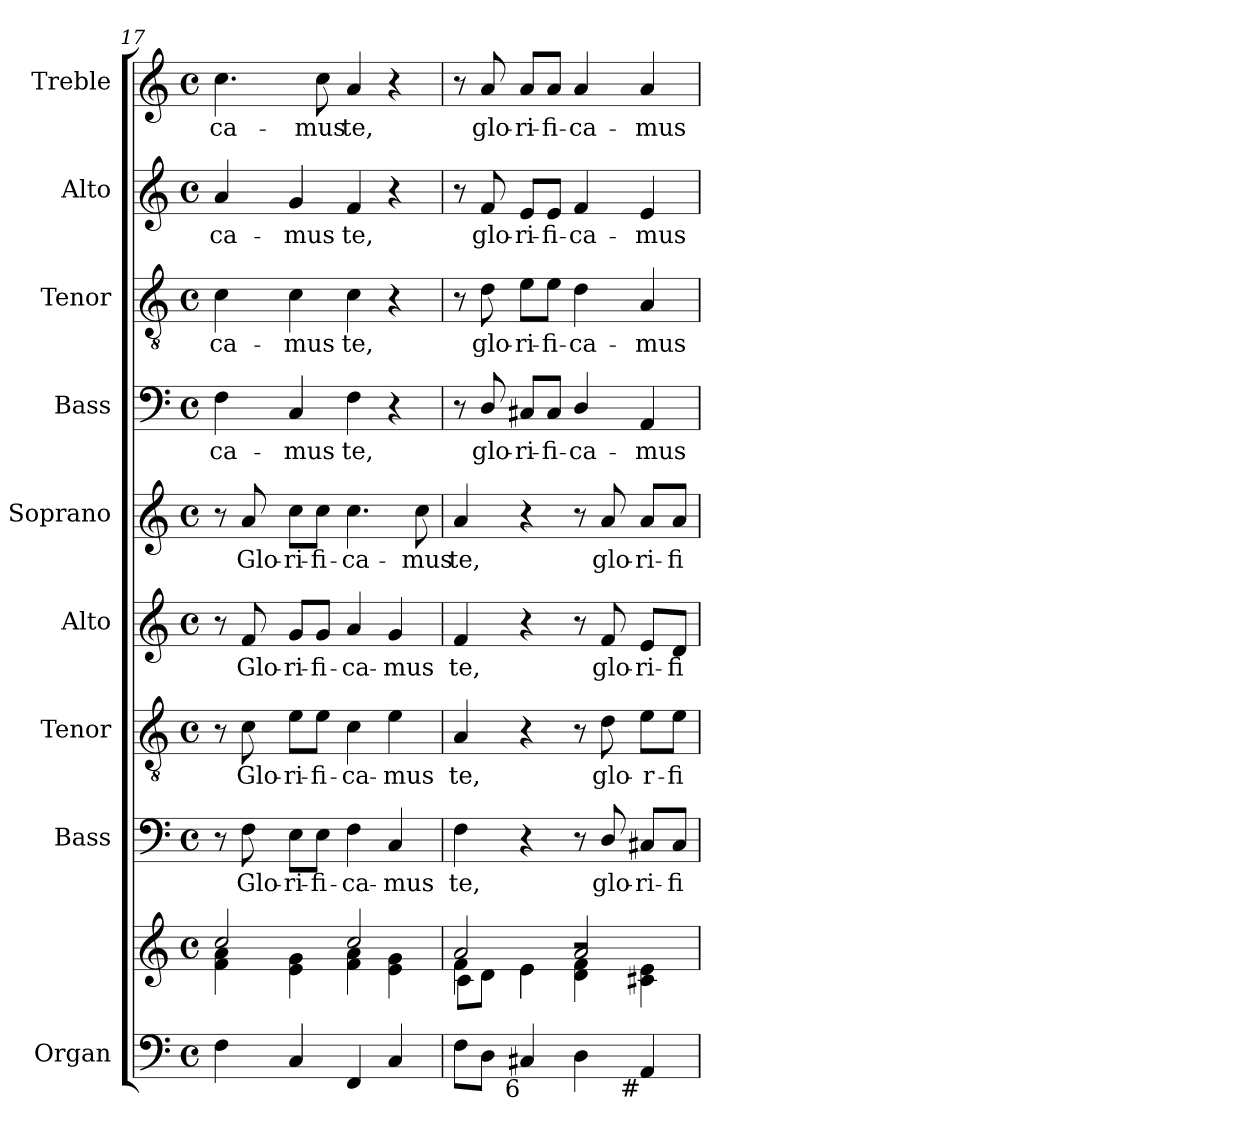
**kern	**kern	**kern	**text	**kern	**text	**kern	**text	**kern	**text	**kern	**text	**kern	**text	**kern	**text	**kern	**text
*part9	*part9	*part8	*part8	*part7	*part7	*part6	*part6	*part5	*part5	*part4	*part4	*part3	*part3	*part2	*part2	*part1	*part1
*staff10	*staff9	*staff8	*staff8	*staff7	*staff7	*staff6	*staff6	*staff5	*staff5	*staff4	*staff4	*staff3	*staff3	*staff2	*staff2	*staff1	*staff1
*I"Organ	*	*I"Bass	*	*I"Tenor	*	*I"Alto	*	*I"Soprano	*	*I"Bass	*	*I"Tenor	*	*I"Alto	*	*I"Treble	*
*I'Org.	*	*I'B.	*	*I'T.	*	*I'A.	*	*I'S.	*	*I'B.	*	*I'T.	*	*I'A.	*	*I'Tr.	*
*clefF4	*clefG2	*clefF4	*	*clefGv2	*	*clefG2	*	*clefG2	*	*clefF4	*	*clefGv2	*	*clefG2	*	*clefG2	*
*	*	*	*	*ITrd7c12	*	*	*	*	*	*	*	*ITrd7c12	*	*	*	*	*
*k[]	*k[]	*k[]	*	*k[]	*	*k[]	*	*k[]	*	*k[]	*	*k[]	*	*k[]	*	*k[]	*
*C:	*C:	*C:	*	*C:	*	*C:	*	*C:	*	*C:	*	*C:	*	*C:	*	*C:	*
*M4/4	*M4/4	*M4/4	*	*M4/4	*	*M4/4	*	*M4/4	*	*M4/4	*	*M4/4	*	*M4/4	*	*M4/4	*
*met(c)	*met(c)	*met(c)	*	*met(c)	*	*met(c)	*	*met(c)	*	*met(c)	*	*met(c)	*	*met(c)	*	*met(c)	*
=17	=17	=17	=17	=17	=17	=17	=17	=17	=17	=17	=17	=17	=17	=17	=17	=17	=17
*	*^	*	*	*	*	*	*	*	*	*	*	*	*	*	*	*	*
!	!	!	!	!	!	!	!	!	!	!	!	!LO:LY:b:color=#000000	!	!	!	!	!	!
!	!	!	!	!	!	!	!	!	!	!	!	!	!	!LO:LY:b:color=#000000	!	!	!	!
!	!	!	!	!	!	!	!	!	!	!	!	!	!	!	!	!LO:LY:b:color=#000000	!	!
!	!	!	!	!	!	!	!	!	!	!	!	!	!	!	!	!	!	!LO:LY:b:color=#000000
4Fi\	2cci/	4fi\ 4ai	8r	.	8r	.	8r	.	8r	.	4Fi\	-ca-	4Ci\	-ca-	4ai/	-ca-	4.cci\	-ca-
!	!	!	!	!LO:LY:b:color=#000000	!	!	!	!	!	!	!	!	!	!	!	!	!	!
!	!	!	!	!	!	!LO:LY:b:color=#000000	!	!	!	!	!	!	!	!	!	!	!	!
!	!	!	!	!	!	!	!	!LO:LY:b:color=#000000	!	!	!	!	!	!	!	!	!	!
!	!	!	!	!	!	!	!	!	!	!LO:LY:b:color=#000000	!	!	!	!	!	!	!	!
.	.	.	8Fi\	Glo-	8Ci\	Glo-	8fi/	Glo-	8ai/	Glo-	.	.	.	.	.	.	.	.
!	!	!	!	!LO:LY:b:color=#000000	!	!	!	!	!	!	!	!	!	!	!	!	!	!
!	!	!	!	!	!	!LO:LY:b:color=#000000	!	!	!	!	!	!	!	!	!	!	!	!
!	!	!	!	!	!	!	!	!LO:LY:b:color=#000000	!	!	!	!	!	!	!	!	!	!
!	!	!	!	!	!	!	!	!	!	!LO:LY:b:color=#000000	!	!	!	!	!	!	!	!
!	!	!	!	!	!	!	!	!	!	!	!	!LO:LY:b:color=#000000	!	!	!	!	!	!
!	!	!	!	!	!	!	!	!	!	!	!	!	!	!LO:LY:b:color=#000000	!	!	!	!
!	!	!	!	!	!	!	!	!	!	!	!	!	!	!	!	!LO:LY:b:color=#000000	!	!
4Ci/	.	4ei\ 4gi	8Ei\L	-ri-	8Ei\L	-ri-	8gi/L	-ri-	8cci\L	-ri-	4Ci/	-mus	4Ci\	-mus	4gi/	-mus	.	.
!	!	!	!	!LO:LY:b:color=#000000	!	!	!	!	!	!	!	!	!	!	!	!	!	!
!	!	!	!	!	!	!LO:LY:b:color=#000000	!	!	!	!	!	!	!	!	!	!	!	!
!	!	!	!	!	!	!	!	!LO:LY:b:color=#000000	!	!	!	!	!	!	!	!	!	!
!	!	!	!	!	!	!	!	!	!	!LO:LY:b:color=#000000	!	!	!	!	!	!	!	!
!	!	!	!	!	!	!	!	!	!	!	!	!	!	!	!	!	!	!LO:LY:b:color=#000000
.	.	.	8Ei\J	-fi-	8Ei\J	-fi-	8gi/J	-fi-	8cci\J	-fi-	.	.	.	.	.	.	8cci\	-mus
!	!	!	!	!LO:LY:b:color=#000000	!	!	!	!	!	!	!	!	!	!	!	!	!	!
!	!	!	!	!	!	!LO:LY:b:color=#000000	!	!	!	!	!	!	!	!	!	!	!	!
!	!	!	!	!	!	!	!	!LO:LY:b:color=#000000	!	!	!	!	!	!	!	!	!	!
!	!	!	!	!	!	!	!	!	!	!LO:LY:b:color=#000000	!	!	!	!	!	!	!	!
!	!	!	!	!	!	!	!	!	!	!	!	!LO:LY:b:color=#000000	!	!	!	!	!	!
!	!	!	!	!	!	!	!	!	!	!	!	!	!	!LO:LY:b:color=#000000	!	!	!	!
!	!	!	!	!	!	!	!	!	!	!	!	!	!	!	!	!LO:LY:b:color=#000000	!	!
!	!	!	!	!	!	!	!	!	!	!	!	!	!	!	!	!	!	!LO:LY:b:color=#000000
4FFi/	2cci/	4fi\ 4ai	4Fi\	-ca-	4Ci\	-ca-	4ai/	-ca-	4.cci\	-ca-	4Fi\	te,	4Ci\	te,	4fi/	te,	4ai/	te,
!	!	!	!	!LO:LY:b:color=#000000	!	!	!	!	!	!	!	!	!	!	!	!	!	!
!	!	!	!	!	!	!LO:LY:b:color=#000000	!	!	!	!	!	!	!	!	!	!	!	!
!	!	!	!	!	!	!	!	!LO:LY:b:color=#000000	!	!	!	!	!	!	!	!	!	!
4Ci/	.	4ei\ 4gi	4Ci/	-mus	4Ei\	-mus	4gi/	-mus	.	.	4r	.	4r	.	4r	.	4r	.
!	!	!	!	!	!	!	!	!	!	!LO:LY:b:color=#000000	!	!	!	!	!	!	!	!
.	.	.	.	.	.	.	.	.	8cci\	-mus	.	.	.	.	.	.	.	.
=18	=18	=18	=18	=18	=18	=18	=18	=18	=18	=18	=18	=18	=18	=18	=18	=18	=18	=18
*	*	*^	*	*	*	*	*	*	*	*	*	*	*	*	*	*	*	*
!	!	!	!	!	!LO:LY:b:color=#000000	!	!	!	!	!	!	!	!	!	!	!	!	!	!
!	!	!	!	!	!	!	!LO:LY:b:color=#000000	!	!	!	!	!	!	!	!	!	!	!	!
!	!	!	!	!	!	!	!	!	!LO:LY:b:color=#000000	!	!	!	!	!	!	!	!	!	!
!	!	!	!	!	!	!	!	!	!	!	!LO:LY:b:color=#000000	!	!	!	!	!	!	!	!
8Fi\L	2ai/	4fi\	8ci\L	4Fi\	te,	4AAi/	te,	4fi/	te,	4ai/	te,	8r	.	8r	.	8r	.	8r	.
!	!	!	!	!	!	!	!	!	!	!	!	!	!LO:LY:b:color=#000000	!	!	!	!	!	!
!	!	!	!	!	!	!	!	!	!	!	!	!	!	!	!LO:LY:b:color=#000000	!	!	!	!
!	!	!	!	!	!	!	!	!	!	!	!	!	!	!	!	!	!LO:LY:b:color=#000000	!	!
!	!	!	!	!	!	!	!	!	!	!	!	!	!	!	!	!	!	!	!LO:LY:b:color=#000000
8Di\J	.	.	8di\J	.	.	.	.	.	.	.	.	8Di/	glo-	8Di\	glo-	8fi/	glo-	8ai/	glo-
!	!	!	!	!	!	!	!	!	!	!	!	!	!LO:LY:b:color=#000000	!	!	!	!	!	!
!	!	!	!	!	!	!	!	!	!	!	!	!	!	!	!LO:LY:b:color=#000000	!	!	!	!
!	!	!	!	!	!	!	!	!	!	!	!	!	!	!	!	!	!LO:LY:b:color=#000000	!	!
!LO:TX:b:rj:t=6	!	!	!	!	!	!	!	!	!	!	!	!	!	!	!	!	!	!	!
!	!	!	!	!	!	!	!	!	!	!	!	!	!	!	!	!	!	!	!LO:LY:b:color=#000000
4C#Xi/	.	4ei\	4ei\	4r	.	4r	.	4r	.	4r	.	8C#Xi/L	-ri-	8Ei\L	-ri-	8ei/L	-ri-	8ai/L	-ri-
!	!	!	!	!	!	!	!	!	!	!	!	!	!LO:LY:b:color=#000000	!	!	!	!	!	!
!	!	!	!	!	!	!	!	!	!	!	!	!	!	!	!LO:LY:b:color=#000000	!	!	!	!
!	!	!	!	!	!	!	!	!	!	!	!	!	!	!	!	!	!LO:LY:b:color=#000000	!	!
!	!	!	!	!	!	!	!	!	!	!	!	!	!	!	!	!	!	!	!LO:LY:b:color=#000000
.	.	.	.	.	.	.	.	.	.	.	.	8C#i/J	-fi-	8Ei\J	-fi-	8ei/J	-fi-	8ai/J	-fi-
!	!	!	!	!	!	!	!	!	!	!	!	!	!LO:LY:b:color=#000000	!	!	!	!	!	!
!	!	!	!	!	!	!	!	!	!	!	!	!	!	!	!LO:LY:b:color=#000000	!	!	!	!
!	!	!	!	!	!	!	!	!	!	!	!	!	!	!	!	!	!LO:LY:b:color=#000000	!	!
!	!	!	!	!	!	!	!	!	!	!	!	!	!	!	!	!	!	!	!LO:LY:b:color=#000000
4Di\	2ai/	4di\ 4fi	2r	8r	.	8r	.	8r	.	8r	.	4Di/	-ca-	4Di\	-ca-	4fi/	-ca-	4ai/	-ca-
!	!	!	!	!	!LO:LY:b:color=#000000	!	!	!	!	!	!	!	!	!	!	!	!	!	!
!	!	!	!	!	!	!	!LO:LY:b:color=#000000	!	!	!	!	!	!	!	!	!	!	!	!
!	!	!	!	!	!	!	!	!	!LO:LY:b:color=#000000	!	!	!	!	!	!	!	!	!	!
!	!	!	!	!	!	!	!	!	!	!	!LO:LY:b:color=#000000	!	!	!	!	!	!	!	!
.	.	.	.	8Di/	glo-	8Di\	glo-	8fi/	glo-	8ai/	glo-	.	.	.	.	.	.	.	.
!	!	!	!	!	!LO:LY:b:color=#000000	!	!	!	!	!	!	!	!	!	!	!	!	!	!
!	!	!	!	!	!	!	!LO:LY:b:color=#000000	!	!	!	!	!	!	!	!	!	!	!	!
!	!	!	!	!	!	!	!	!	!LO:LY:b:color=#000000	!	!	!	!	!	!	!	!	!	!
!	!	!	!	!	!	!	!	!	!	!	!LO:LY:b:color=#000000	!	!	!	!	!	!	!	!
!	!	!	!	!	!	!	!	!	!	!	!	!	!LO:LY:b:color=#000000	!	!	!	!	!	!
!	!	!	!	!	!	!	!	!	!	!	!	!	!	!	!LO:LY:b:color=#000000	!	!	!	!
!	!	!	!	!	!	!	!	!	!	!	!	!	!	!	!	!	!LO:LY:b:color=#000000	!	!
!LO:TX:b:rj:t=#	!	!	!	!	!	!	!	!	!	!	!	!	!	!	!	!	!	!	!
!	!	!	!	!	!	!	!	!	!	!	!	!	!	!	!	!	!	!	!LO:LY:b:color=#000000
4AAi/	.	4c#Xi\ 4ei	.	8C#Xi/L	-ri-	8Ei\L	-r-	8ei/L	-ri-	8ai/L	-ri-	4AAi/	-mus	4AAi/	-mus	4ei/	-mus	4ai/	-mus
!	!	!	!	!	!LO:LY:b:color=#000000	!	!	!	!	!	!	!	!	!	!	!	!	!	!
!	!	!	!	!	!	!	!LO:LY:b:color=#000000	!	!	!	!	!	!	!	!	!	!	!	!
!	!	!	!	!	!	!	!	!	!LO:LY:b:color=#000000	!	!	!	!	!	!	!	!	!	!
!	!	!	!	!	!	!	!	!	!	!	!LO:LY:b:color=#000000	!	!	!	!	!	!	!	!
.	.	.	.	8C#i/J	-fi-	8Ei\J	-fi-	8di/J	-fi-	8ai/J	-fi-	.	.	.	.	.	.	.	.
*	*v	*v	*v	*	*	*	*	*	*	*	*	*	*	*	*	*	*	*	*
=	=	=	=	=	=	=	=	=	=	=	=	=	=	=	=	=	=
*-	*-	*-	*-	*-	*-	*-	*-	*-	*-	*-	*-	*-	*-	*-	*-	*-	*-
